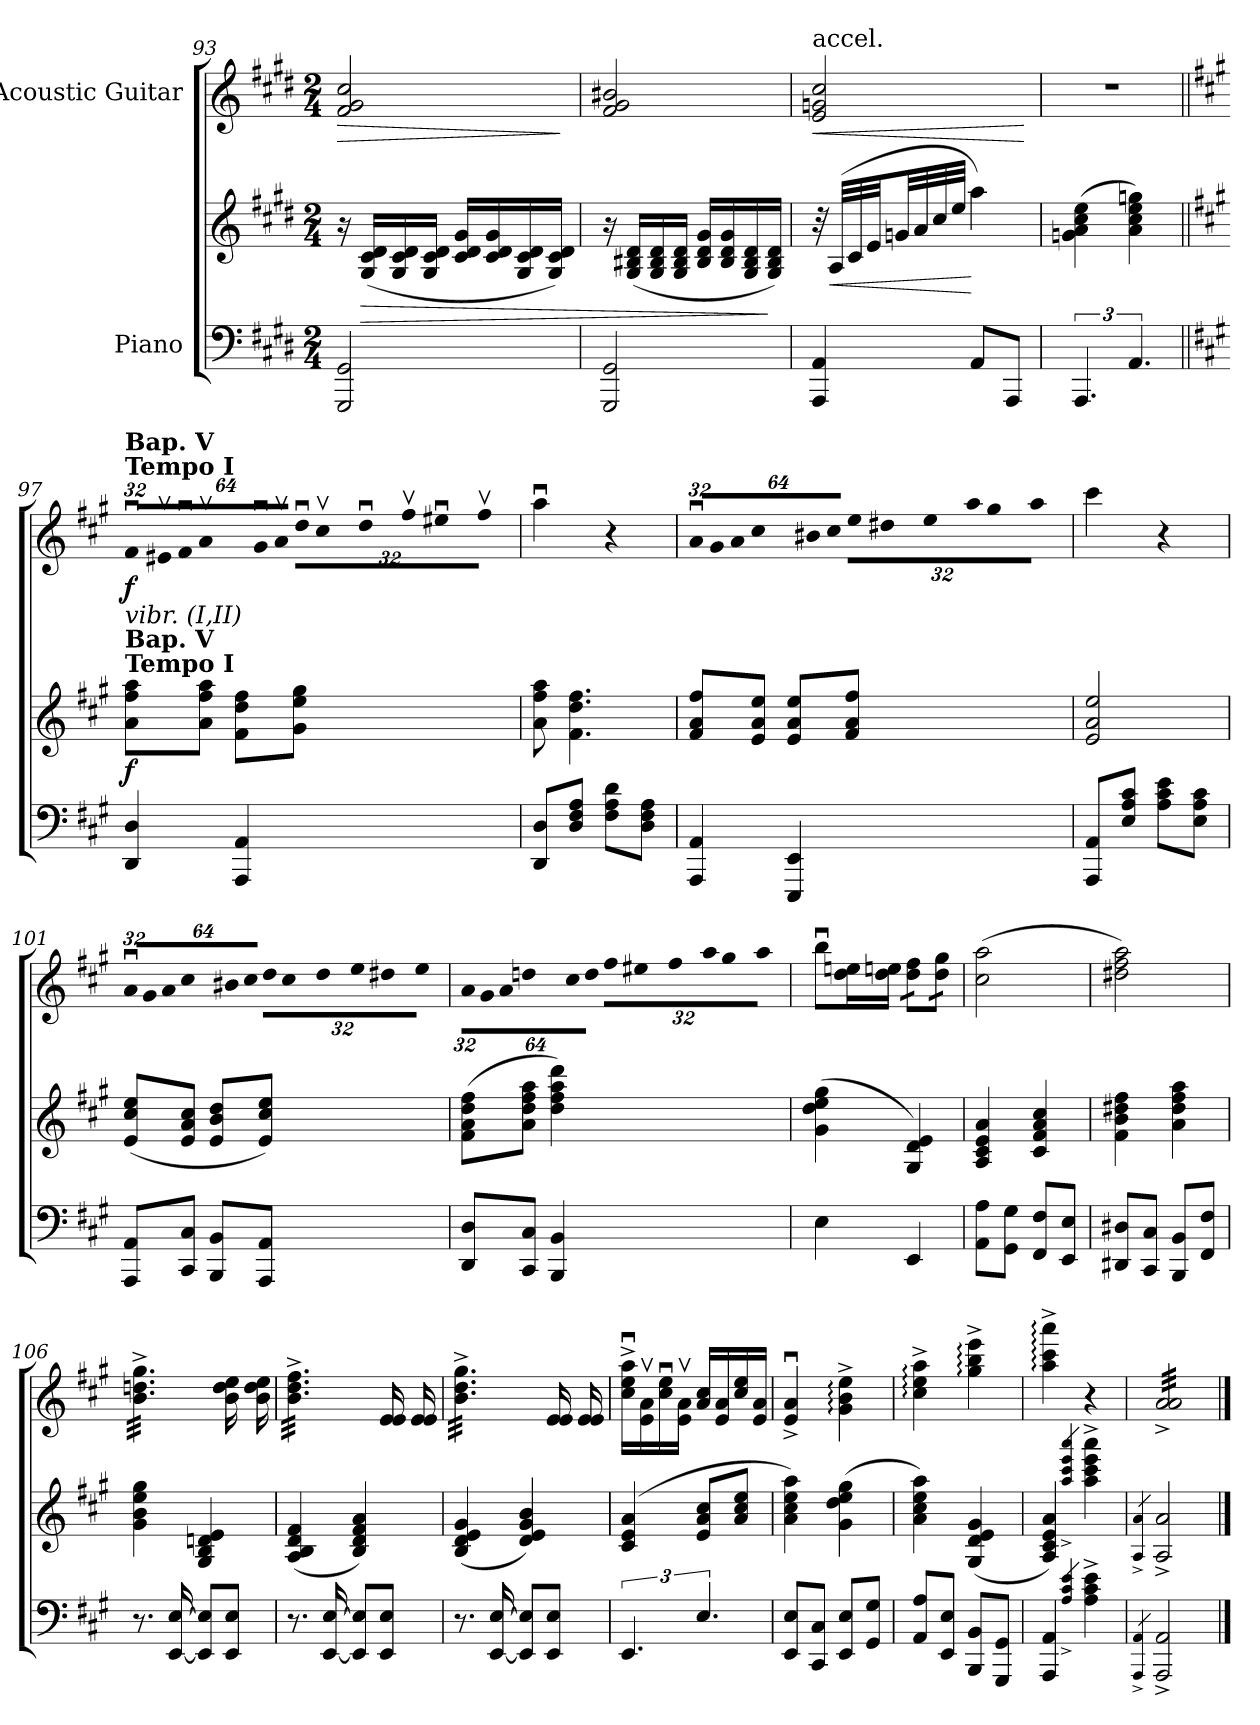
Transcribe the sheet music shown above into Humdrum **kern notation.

**kern	**kern	**dynam	**kern	**dynam
*part2	*part2	*part2	*part1	*part1
*staff3	*staff2	*staff2/3	*staff1	*staff1
*I"Piano	*	*	*I"Acoustic Guitar	*
!!LO:LB:g=z
*clefF4	*clefG2	*	*clefG2	*
*	*	*	*ITrd7c12	*
*k[f#c#g#d#]	*k[f#c#g#d#]	*	*k[f#c#g#d#]	*
*E:	*E:	*	*E:	*
*M2/4	*M2/4	*	*M2/4	*
=93	=93	=93	=93	=93
!	!	!	!	!LO:HP:b
2GGG#i/ 2GG#i	16r	.	2F#i/ 2G#i 2c#i	>
!	!	!LO:HP:b	!	!
.	(16G#i/ 16c#i 16d#iLL	>	.	.
.	16G#i/ 16c#i 16d#i	.	.	.
.	16G#i/ 16c#i 16d#iJJ	.	.	.
.	16c#i/ 16d#i 16g#iLL	.	.	.
.	16c#i/ 16d#i 16g#i	.	.	.
.	16G#i/ 16c#i 16d#i	.	.	.
.	16G#i/ 16c#i 16d#iJJ)	.	.	.
.	.	.	.	]
=94	=94	=94	=94	=94
2GGG#i/ 2GG#i	16r	.	2F#i/ 2G#i 2B#Xi	.
.	(16G#i/ 16B#Xi 16d#iLL	.	.	.
.	16G#i/ 16B#i 16d#i	.	.	.
.	16G#i/ 16B#i 16d#iJJ	.	.	.
.	16B#i/ 16d#i 16g#iLL	.	.	.
.	16B#i/ 16d#i 16g#i	.	.	.
.	16G#i/ 16B#i 16d#i	.	.	.
.	16G#i/ 16B#i 16d#iJJ)	]	.	.
=95	=95	=95	=95	=95
!	!	!	!LO:TX:t=accel.	!
!	!	!	!	!LO:HP:b
4AAAi/ 4AAi	32r	.	2Ei/ 2Gni 2c#i	<
!	!	!LO:HP:b	!	!
.	(32Ai/LLL	<	.	.
.	32c#i/	.	.	.
.	32ei/JJ	.	.	.
.	32gni/LL	.	.	.
.	32ai/	.	.	.
.	32cc#i/	.	.	.
.	32eei/JJJ	.	.	.
8AAi/L	4aai\)	[	.	.
8AAAi/J	.	.	.	.
.	.	.	.	[
=96	=96	=96	=96	=96
!	!	!	!LO:N:vis=1	!
6.AAAi/	(4gni\ 4ai 4cc#i 4eei	.	2r	.
6.AAi/	4ai\ 4cc#i 4eei 4ggni)	.	.	.
!!LO:PB:g=z
=97||	=97||	=97||	=97||	=97||
*k[f#c#g#]	*k[f#c#g#]	*	*k[f#c#g#]	*
*A:	*A:	*	*A:	*
*	*	*	*Xbrackettup	*
!	!	!	!LO:TX:b:i:t=vibr. (I,II)	!
!	!	!	!LO:TX:a:B:t=Tempo I	!
!	!	!	!LO:TX:a:B:t=Вар. V	!
!	!LO:TX:a:B:t=Tempo I	!	!	!
!	!LO:TX:a:B:t=Вар. V	!	!	!
!	!	!	!LO:N:vis=16	!
4DDi/ 4Di	8ai\ 8ff#i 8aaiL	f	512%21F#ui/LL	f
!	!	!	!LO:N:vis=16	!
.	.	.	1024%43E#Xvi/	.
!	!	!	!LO:N:vis=16	!
.	.	.	1024%43F#ui/J	.
!	!	!	!LO:N:vis=16	!
.	8ai\ 8ff#i 8aaiJ	.	512%21Avi/L	.
!	!	!	!LO:N:vis=16	!
.	.	.	1024%43G#ui/	.
!	!	!	!LO:N:vis=16	!
.	.	.	1024%43Avi/JJ	.
!	!	!	!LO:N:vis=16	!
4AAAi/ 4AAi	8f#i\ 8ddi 8ff#iL	.	512%21dui\LL	.
!	!	!	!LO:N:vis=16	!
.	.	.	1024%43c#vi\	.
!	!	!	!LO:N:vis=16	!
.	.	.	1024%43dui\J	.
!	!	!	!LO:N:vis=16	!
.	8g#i\ 8eei 8gg#iJ	.	512%21f#vi\L	.
!	!	!	!LO:N:vis=16	!
.	.	.	1024%43e#Xui\	.
!	!	!	!LO:N:vis=16	!
.	.	.	1024%43f#vi\JJ	.
=98	=98	=98	=98	=98
8DDi/ 8DiL	8ai\ 8ff#i 8aai	.	4aui\	.
8Di/ 8F#i 8AiJ	4.f#i\ 4.ddi 4.ff#i	.	.	.
8F#i\ 8Ai 8diL	.	.	4r	.
8Di\ 8F#i 8AiJ	.	.	.	.
=99	=99	=99	=99	=99
!	!	!	!LO:N:vis=16	!
4AAAi/ 4AAi	8f#i/ 8ai 8ff#iL	.	512%21Aui/LL	.
!	!	!	!LO:N:vis=16	!
.	.	.	1024%43G#i/	.
!	!	!	!LO:N:vis=16	!
.	.	.	1024%43Ai/J	.
!	!	!	!LO:N:vis=16	!
.	8ei/ 8ai 8eeiJ	.	512%21c#i/L	.
!	!	!	!LO:N:vis=16	!
.	.	.	1024%43B#Xi/	.
!	!	!	!LO:N:vis=16	!
.	.	.	1024%43c#i/JJ	.
!	!	!	!LO:N:vis=16	!
4EEEi/ 4EEi	8ei/ 8ai 8eeiL	.	512%21ei\LL	.
!	!	!	!LO:N:vis=16	!
.	.	.	1024%43d#Xi\	.
!	!	!	!LO:N:vis=16	!
.	.	.	1024%43ei\J	.
!	!	!	!LO:N:vis=16	!
.	8f#i/ 8ai 8ff#iJ	.	512%21ai\L	.
!	!	!	!LO:N:vis=16	!
.	.	.	1024%43g#i\	.
!	!	!	!LO:N:vis=16	!
.	.	.	1024%43ai\JJ	.
=100	=100	=100	=100	=100
8AAAi/ 8AAiL	2ei/ 2ai 2eei	.	4cc#i\	.
8Ei/ 8Ai 8c#iJ	.	.	.	.
8Ai\ 8c#i 8eiL	.	.	4r	.
8Ei\ 8Ai 8c#iJ	.	.	.	.
!!LO:LB:g=z
=101	=101	=101	=101	=101
!	!	!	!LO:N:vis=16	!
8AAAi/ 8AAiL	(8ei/ 8cc#i 8eeiL	.	512%21Aui/LL	.
!	!	!	!LO:N:vis=16	!
.	.	.	1024%43G#i/	.
!	!	!	!LO:N:vis=16	!
.	.	.	1024%43Ai/J	.
!	!	!	!LO:N:vis=16	!
8CC#i/ 8C#iJ	8ei/ 8ai 8cc#iJ	.	512%21c#i/L	.
!	!	!	!LO:N:vis=16	!
.	.	.	1024%43B#Xi/	.
!	!	!	!LO:N:vis=16	!
.	.	.	1024%43c#i/JJ	.
!	!	!	!LO:N:vis=16	!
8BBBi/ 8BBiL	8ei/ 8bi 8ddiL	.	512%21di\LL	.
!	!	!	!LO:N:vis=16	!
.	.	.	1024%43c#i\	.
!	!	!	!LO:N:vis=16	!
.	.	.	1024%43di\J	.
!	!	!	!LO:N:vis=16	!
8AAAi/ 8AAiJ	8ei/ 8cc#i 8eeiJ)	.	512%21ei\L	.
!	!	!	!LO:N:vis=16	!
.	.	.	1024%43d#Xi\	.
!	!	!	!LO:N:vis=16	!
.	.	.	1024%43ei\JJ	.
=102	=102	=102	=102	=102
!	!	!	!LO:N:vis=16	!
8DDi/ 8DiL	(8f#i\ 8ai 8ddi 8ff#iL	.	512%21Ai\LL	.
!	!	!	!LO:N:vis=16	!
.	.	.	1024%43G#i\	.
!	!	!	!LO:N:vis=16	!
.	.	.	1024%43Ai\J	.
!	!	!	!LO:N:vis=16	!
8CC#i/ 8C#iJ	8ai\ 8ddi 8ff#i 8aaiJ	.	512%21dni\L	.
!	!	!	!LO:N:vis=16	!
.	.	.	1024%43c#i\	.
!	!	!	!LO:N:vis=16	!
.	.	.	1024%43di\JJ	.
!	!	!	!LO:N:vis=16	!
4BBBi/ 4BBi	4ddi\ 4ff#i 4aai 4dddi)	.	512%21f#i\LL	.
!	!	!	!LO:N:vis=16	!
.	.	.	1024%43e#Xi\	.
!	!	!	!LO:N:vis=16	!
.	.	.	1024%43f#i\J	.
!	!	!	!LO:N:vis=16	!
.	.	.	512%21ai\L	.
!	!	!	!LO:N:vis=16	!
.	.	.	1024%43g#i\	.
!	!	!	!LO:N:vis=16	!
.	.	.	1024%43ai\JJ	.
=103	=103	=103	=103	=103
4Ei\	(4g#i\ 4ddi 4eei 4gg#i	.	8bui\L	.
*	*	*	*tremolo	*
.	.	.	16di\ 16eni	.
.	.	.	16di\ 16eniJJ	.
4EEi/	4G#i/ 4di 4ei)	.	16di\ 16f#iLL	.
.	.	.	16di\ 16f#i	.
.	.	.	16di\ 16g#i	.
.	.	.	16di\ 16g#iJJ	.
*	*	*	*Xtremolo	*
=104	=104	=104	=104	=104
8AAi\ 8AiL	4Ai/ 4c#i 4ei 4ai	.	(2c#i\ 2ai	.
8GG#i\ 8G#iJ	.	.	.	.
8FF#i/ 8F#iL	4c#i/ 4f#i 4ai 4cc#i	.	.	.
8EEi/ 8EiJ	.	.	.	.
!!LO:LB:g=z
=105	=105	=105	=105	=105
8DD#Xi/ 8D#XiL	4f#i\ 4bi 4dd#Xi 4ff#i	.	2d#Xi\ 2f#i 2ai)	.
8CC#i/ 8C#iJ	.	.	.	.
8BBBi/ 8BBiL	4ai\ 4dd#i 4ff#i 4aai	.	.	.
8FF#i/ 8F#iJ	.	.	.	.
=106	=106	=106	=106	=106
*	*	*	*tremolo	*
8.r	4g#i\ 4bi 4eei 4gg#i	.	32Bi\^ 32dni^ 32g#i^LLL	.
.	.	.	32Bi\^ 32dni^ 32g#i^	.
.	.	.	32Bi\^ 32dni^ 32g#i^	.
.	.	.	32Bi\^ 32dni^ 32g#i^	.
.	.	.	32Bi\^ 32dni^ 32g#i^	.
.	.	.	32Bi\^ 32dni^ 32g#i^	.
[<16EEi/ [>16Ei	.	.	32Bi\^ 32dni^ 32g#i^	.
.	.	.	32Bi\^ 32dni^ 32g#i^	.
8EEi/] 8Ei]L	4G#i/ 4Bi 4dni 4ei	.	32Bi\^ 32dni^ 32g#i^	.
.	.	.	32Bi\^ 32dni^ 32g#i^	.
.	.	.	32Bi\^ 32dni^ 32g#i^	.
.	.	.	32Bi\^ 32dni^ 32g#i^JJJ	.
8EEi/ 8EiJ	.	.	16Bi\ 16di 16ei	.
.	.	.	16Bi\ 16di 16ei	.
=107	=107	=107	=107	=107
8.r	(4Ai/ 4Bi 4di 4f#i	.	32Bi\^ 32di^ 32f#i^LLL	.
.	.	.	32Bi\^ 32di^ 32f#i^	.
.	.	.	32Bi\^ 32di^ 32f#i^	.
.	.	.	32Bi\^ 32di^ 32f#i^	.
.	.	.	32Bi\^ 32di^ 32f#i^	.
.	.	.	32Bi\^ 32di^ 32f#i^	.
[<16EEi/ [>16Ei	.	.	32Bi\^ 32di^ 32f#i^	.
.	.	.	32Bi\^ 32di^ 32f#i^	.
8EEi/] 8Ei]L	4Bi/ 4di 4f#i 4ai)	.	32Bi\^ 32di^ 32f#i^	.
.	.	.	32Bi\^ 32di^ 32f#i^	.
.	.	.	32Bi\^ 32di^ 32f#i^	.
.	.	.	32Bi\^ 32di^ 32f#i^JJJ	.
8EEi/ 8EiJ	.	.	16Ei/ 16Ei	.
.	.	.	16Ei/ 16Ei	.
=108	=108	=108	=108	=108
8.r	(4Bi/ 4di 4ei 4g#i	.	32Bi\^ 32di^ 32g#i^LLL	.
.	.	.	32Bi\^ 32di^ 32g#i^	.
.	.	.	32Bi\^ 32di^ 32g#i^	.
.	.	.	32Bi\^ 32di^ 32g#i^	.
.	.	.	32Bi\^ 32di^ 32g#i^	.
.	.	.	32Bi\^ 32di^ 32g#i^	.
[<16EEi/ [>16Ei	.	.	32Bi\^ 32di^ 32g#i^	.
.	.	.	32Bi\^ 32di^ 32g#i^	.
8EEi/] 8Ei]L	4di/ 4ei 4g#i 4bi)	.	32Bi\^ 32di^ 32g#i^	.
.	.	.	32Bi\^ 32di^ 32g#i^	.
.	.	.	32Bi\^ 32di^ 32g#i^	.
.	.	.	32Bi\^ 32di^ 32g#i^JJJ	.
8EEi/ 8EiJ	.	.	16Ei/ 16Ei	.
.	.	.	16Ei/ 16Ei	.
*	*	*	*Xtremolo	*
=109	=109	=109	=109	=109
6.EEi/	(4c#i/ 4ei 4ai	.	16c#i\u^ 16eiu^ 16aiu^LL	.
.	.	.	16Ei\v 16Aiv	.
.	.	.	16c#i\u 16eiu	.
.	.	.	16Ei\v 16AivJJ	.
6.Ei/	8ei/ 8ai 8cc#iL	.	16Ai/ 16c#iLL	.
.	.	.	16Ei/ 16Ai	.
.	8ai/ 8cc#i 8eeiJ	.	16c#i/ 16ei	.
.	.	.	16Ei/ 16AiJJ	.
!!LO:LB:g=z
=110	=110	=110	=110	=110
8EEi/ 8EiL	4ai\ 4cc#i 4eei 4aai)	.	4Ei/u^ 4Aiu^	.
8CC#i/ 8C#iJ	.	.	.	.
8EEi/ 8EiL	(4g#i\ 4ddi 4eei 4gg#i	.	4G#i\:^ 4Bi:^ 4ei:^	.
8GG#i/ 8G#iJ	.	.	.	.
=111	=111	=111	=111	=111
8AAi/ 8AiL	4ai\ 4cc#i 4eei 4aai)	.	4c#i\:^ 4ei:^ 4ai:^	.
8EEi/ 8EiJ	.	.	.	.
8BBBi/ 8BBiL	(4G#i/ 4di 4ei 4g#i	.	4g#i\:^ 4bi:^ 4eei:^	.
8GGG#i/ 8GG#iJ	.	.	.	.
=112	=112	=112	=112	=112
4AAAi/ 4AAi	4Ai/ 4c#i 4ei 4ai)	.	4ai\:^ 4cc#i:^ 4aai:^	.
4qAi/^ 4qc#i^ 4qei^	4qaai/^ 4qccc#i^ 4qeeei^ 4qaaai^	.	.	.
4Ai\^ 4c#i^ 4ei^	4aai\^ 4ccc#i^ 4eeei^ 4aaai^	.	4r	.
=113	=113	=113	=113	=113
4qAAAi/^ 4qAAi^	4qAi/^ 4qai^	.	.	.
*	*	*	*tremolo	*
2AAAi/^ 2AAi^	2Ai/^ 2ai^	.	32Ai/^ 32Ai^LLL	.
.	.	.	32Ai/^ 32Ai^	.
.	.	.	32Ai/^ 32Ai^	.
.	.	.	32Ai/^ 32Ai^	.
.	.	.	32Ai/^ 32Ai^	.
.	.	.	32Ai/^ 32Ai^	.
.	.	.	32Ai/^ 32Ai^	.
.	.	.	32Ai/^ 32Ai^	.
.	.	.	32Ai/^ 32Ai^	.
.	.	.	32Ai/^ 32Ai^	.
.	.	.	32Ai/^ 32Ai^	.
.	.	.	32Ai/^ 32Ai^	.
.	.	.	32Ai/^ 32Ai^	.
.	.	.	32Ai/^ 32Ai^	.
.	.	.	32Ai/^ 32Ai^	.
.	.	.	32Ai/^ 32Ai^JJJ	.
*	*	*	*Xtremolo	*
==	==	==	==	==
*-	*-	*-	*-	*-
